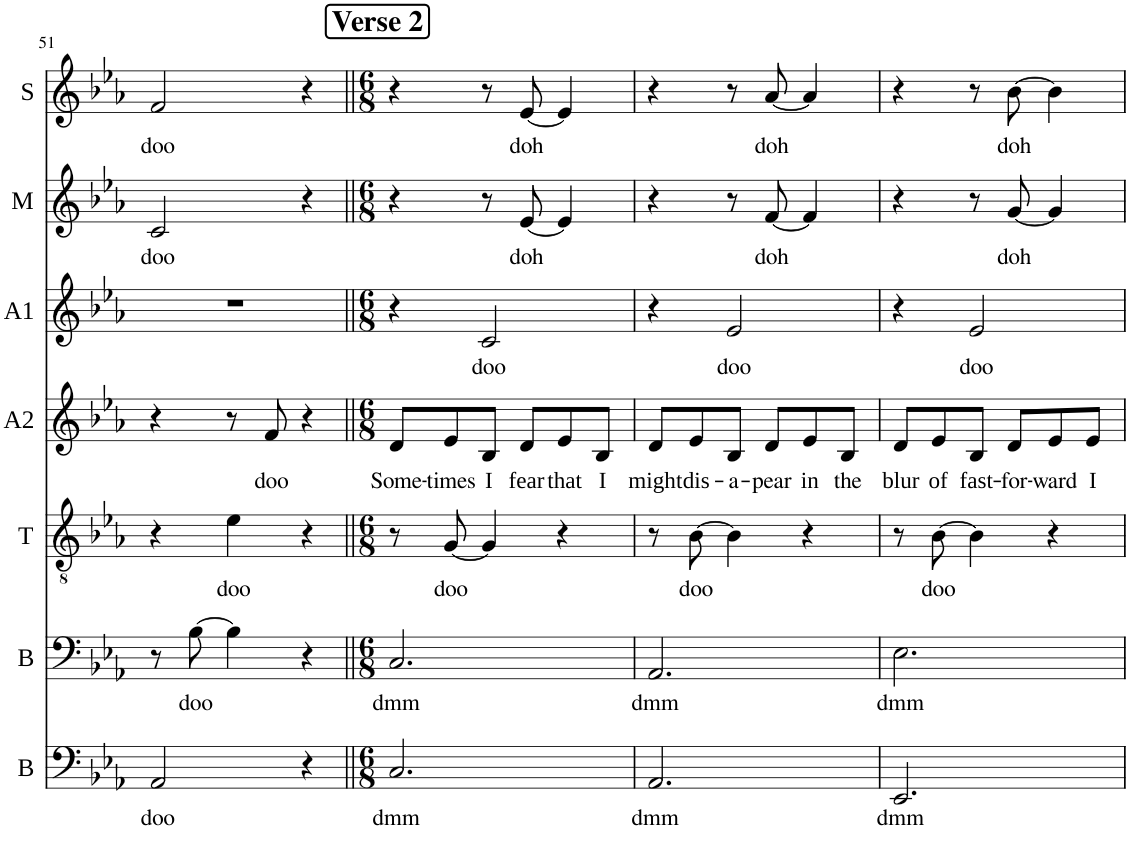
**kern	**text	**kern	**text	**kern	**text	**kern	**text	**kern	**text	**kern	**text	**kern	**text
*part7	*part7	*part6	*part6	*part5	*part5	*part4	*part4	*part3	*part3	*part2	*part2	*part1	*part1
*staff7	*staff7	*staff6	*staff6	*staff5	*staff5	*staff4	*staff4	*staff3	*staff3	*staff2	*staff2	*staff1	*staff1
*I"Bass	*	*I"Baritone	*	*I"Tenor	*	*I"Alto 2	*	*I"Alto 1	*	*I"Mezzo	*	*I"Soprano	*
*I'B	*	*I'B	*	*I'T	*	*I'A2	*	*I'A1	*	*I'M	*	*I'S	*
!!LO:PB:g=z
*clefF4	*	*clefF4	*	*clefGv2	*	*clefG2	*	*clefG2	*	*clefG2	*	*clefG2	*
*k[b-e-a-]	*	*k[b-e-a-]	*	*k[b-e-a-]	*	*k[b-e-a-]	*	*k[b-e-a-]	*	*k[b-e-a-]	*	*k[b-e-a-]	*
*M3/4	*	*M3/4	*	*M3/4	*	*M3/4	*	*M3/4	*	*M3/4	*	*M3/4	*
=51	=51	=51	=51	=51	=51	=51	=51	=51	=51	=51	=51	=51	=51
!	!LO:LY:b	!	!	!	!	!	!	!	!	!	!LO:LY:b	!	!LO:LY:b
2AA-/	doo	8r	.	4r	.	4r	.	2.r	.	2c/	doo	2f/	doo
!	!	!	!LO:LY:b	!	!	!	!	!	!	!	!	!	!
.	.	[8B-\	doo	.	.	.	.	.	.	.	.	.	.
!	!	!	!	!	!LO:LY:b	!	!	!	!	!	!	!	!
.	.	4B-\]	.	4e-\	doo	8r	.	.	.	.	.	.	.
!	!	!	!	!	!	!	!LO:LY:b	!	!	!	!	!	!
.	.	.	.	.	.	8f/	doo	.	.	.	.	.	.
4r	.	4r	.	4r	.	4r	.	.	.	4r	.	4r	.
!!LO:REH:place=s1:a:B:cj:fs=14:t=Verse 2
=52||	=52||	=52||	=52||	=52||	=52||	=52||	=52||	=52||	=52||	=52||	=52||	=52||	=52||
*M6/8	*	*M6/8	*	*M6/8	*	*M6/8	*	*M6/8	*	*M6/8	*	*M6/8	*
!	!LO:LY:b	!	!LO:LY:b	!	!	!	!LO:LY:b	!	!	!	!	!	!
2.C/	dmm	2.C/	dmm	8r	.	8d/L	Some-	4r	.	4r	.	4r	.
!	!	!	!	!	!LO:LY:b	!	!LO:LY:b	!	!	!	!	!	!
.	.	.	.	[8G/	doo	8e-/	-times	.	.	.	.	.	.
!	!	!	!	!	!	!	!LO:LY:b	!	!LO:LY:b	!	!	!	!
.	.	.	.	4G/]	.	8B-/J	I	2c/	doo	8r	.	8r	.
!	!	!	!	!	!	!	!LO:LY:b	!	!	!	!LO:LY:b	!	!LO:LY:b
.	.	.	.	.	.	8d/L	fear	.	.	[8e-/	doh	[8e-/	doh
!	!	!	!	!	!	!	!LO:LY:b	!	!	!	!	!	!
.	.	.	.	4r	.	8e-/	that	.	.	4e-/]	.	4e-/]	.
!	!	!	!	!	!	!	!LO:LY:b	!	!	!	!	!	!
.	.	.	.	.	.	8B-/J	I	.	.	.	.	.	.
=53	=53	=53	=53	=53	=53	=53	=53	=53	=53	=53	=53	=53	=53
!	!LO:LY:b	!	!LO:LY:b	!	!	!	!LO:LY:b	!	!	!	!	!	!
2.AA-/	dmm	2.AA-/	dmm	8r	.	8d/L	might	4r	.	4r	.	4r	.
!	!	!	!	!	!LO:LY:b	!	!LO:LY:b	!	!	!	!	!	!
.	.	.	.	[8B-\	doo	8e-/	dis-	.	.	.	.	.	.
!	!	!	!	!	!	!	!LO:LY:b	!	!LO:LY:b	!	!	!	!
.	.	.	.	4B-\]	.	8B-/J	-a-	2e-/	doo	8r	.	8r	.
!	!	!	!	!	!	!	!LO:LY:b	!	!	!	!LO:LY:b	!	!LO:LY:b
.	.	.	.	.	.	8d/L	-pear	.	.	[8f/	doh	[8a-/	doh
!	!	!	!	!	!	!	!LO:LY:b	!	!	!	!	!	!
.	.	.	.	4r	.	8e-/	in	.	.	4f/]	.	4a-/]	.
!	!	!	!	!	!	!	!LO:LY:b	!	!	!	!	!	!
.	.	.	.	.	.	8B-/J	the	.	.	.	.	.	.
=54	=54	=54	=54	=54	=54	=54	=54	=54	=54	=54	=54	=54	=54
!	!LO:LY:b	!	!LO:LY:b	!	!	!	!LO:LY:b	!	!	!	!	!	!
2.EE-/	dmm	2.E-\	dmm	8r	.	8d/L	blur	4r	.	4r	.	4r	.
!	!	!	!	!	!LO:LY:b	!	!LO:LY:b	!	!	!	!	!	!
.	.	.	.	[8B-\	doo	8e-/	of	.	.	.	.	.	.
!	!	!	!	!	!	!	!LO:LY:b	!	!LO:LY:b	!	!	!	!
.	.	.	.	4B-\]	.	8B-/J	fast-	2e-/	doo	8r	.	8r	.
!	!	!	!	!	!	!	!LO:LY:b	!	!	!	!LO:LY:b	!	!LO:LY:b
.	.	.	.	.	.	8d/L	-for-	.	.	[8g/	doh	[8b-\	doh
!	!	!	!	!	!	!	!LO:LY:b	!	!	!	!	!	!
.	.	.	.	4r	.	8e-/	-ward	.	.	4g/]	.	4b-\]	.
!	!	!	!	!	!	!	!LO:LY:b	!	!	!	!	!	!
.	.	.	.	.	.	8e-/J	I	.	.	.	.	.	.
=	=	=	=	=	=	=	=	=	=	=	=	=	=
*-	*-	*-	*-	*-	*-	*-	*-	*-	*-	*-	*-	*-	*-
